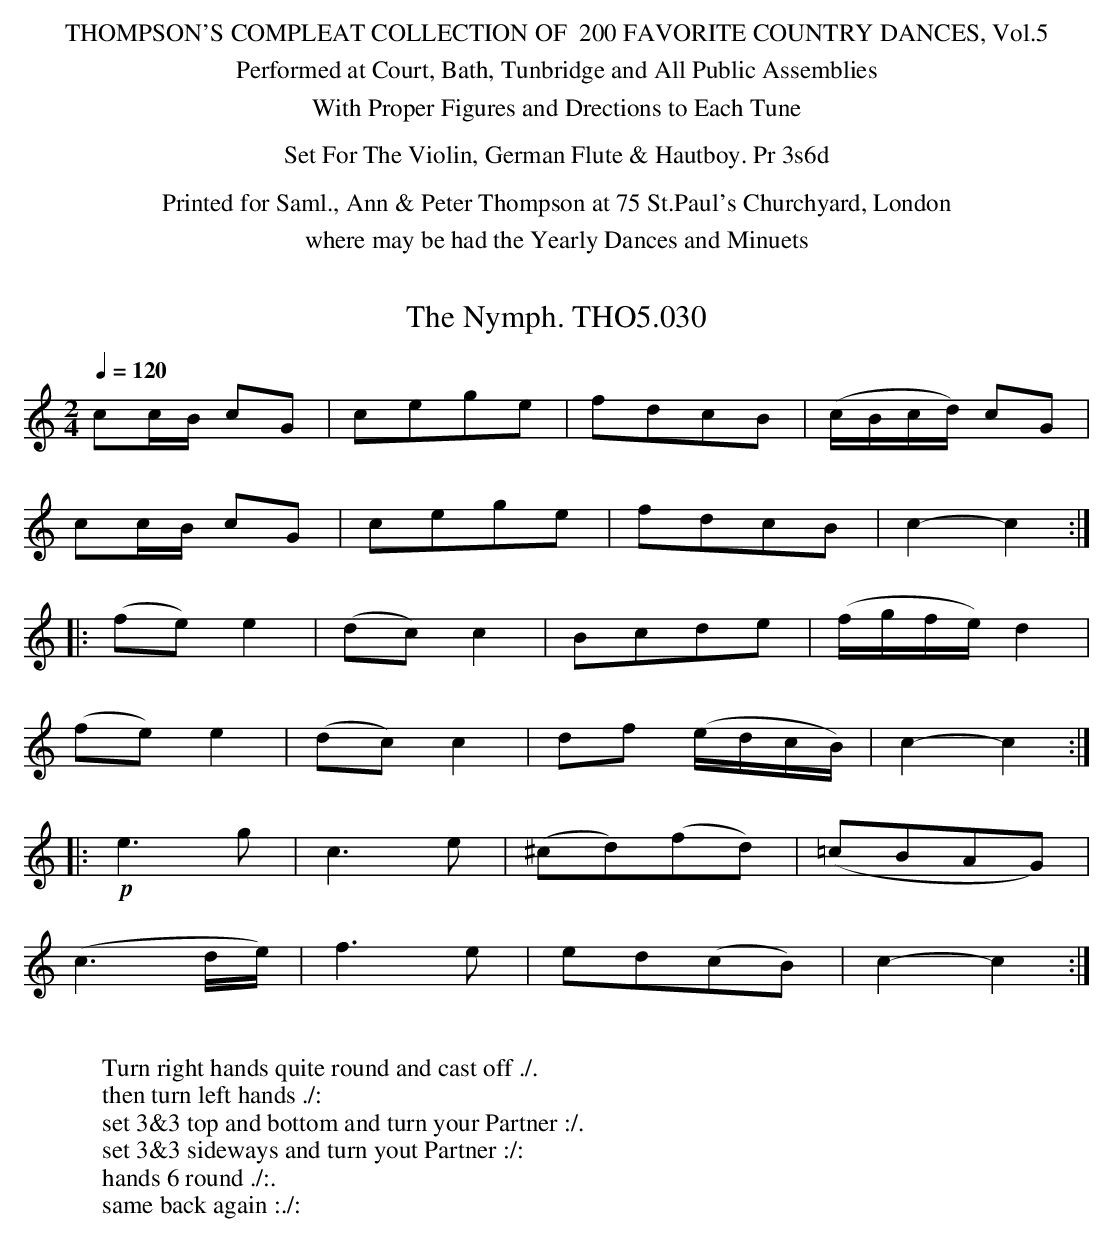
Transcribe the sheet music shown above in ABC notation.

X:1
T:Nymph. THO5.030, The
M:2/4
L:1/8
Q:1/4=120
K:C
cc/B/ cG|cege|fdcB|(c/B/c/d/) cG|
cc/B/ cG|cege|fdcB|c2-c2:|
|:(fe)e2|(dc) c2|Bcde|(f/g/f/e/) d2|
(fe) e2|(dc) c2|df (e/d/c/B/)|c2-c2:|
|:!p!e3g|c3e|(^cd)(fd)|(=cBAG)|
(c3 d/e/)|f3e|ed(cB)|c2-c2:|
W:
W:Turn right hands quite round and cast off ./.
W:then turn left hands ./:
W:set 3&3 top and bottom and turn your Partner :/.
W:set 3&3 sideways and turn yout Partner :/:
W:hands 6 round ./:.
W:same back again :./:
